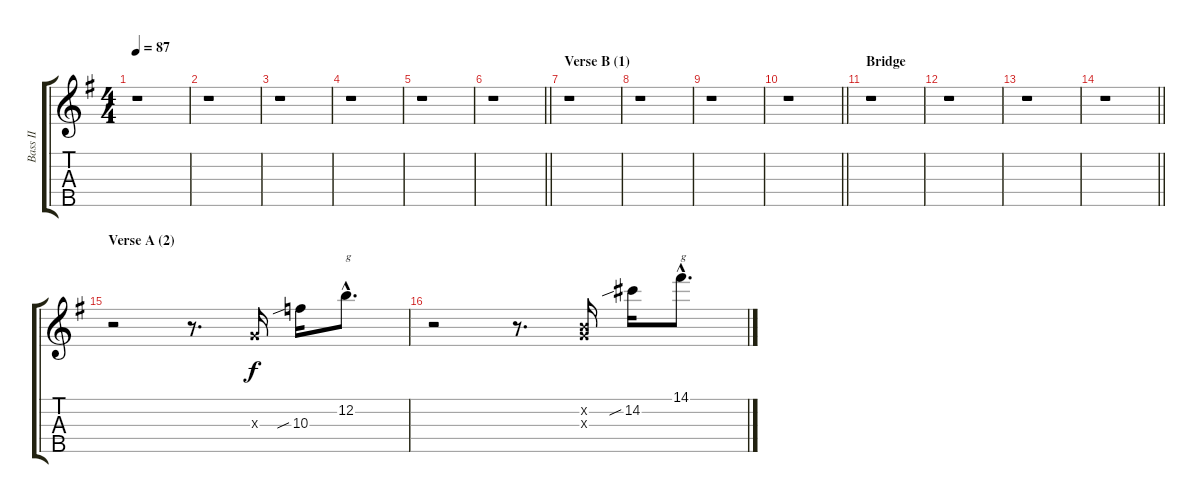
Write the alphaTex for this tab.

\track ("Bass II" "Bass II") {instrument electricbassfinger}
\staff {score tabs}
\tuning (E4 B3 G3 D3 A2) {hide}
\ts (4 4)
\tempo 87
\clef g2
\ks g
r.1{dy f} |
r.1 |
r.1 |
r.1 |
r.1 |
\barLineRight lightlight
r.1 |
\section ("" "Verse B (1)")
r.1 |
r.1 |
r.1 |
\barLineRight lightlight
r.1 |
\section ("" "Bridge")
r.1 |
r.1 |
r.1 |
\barLineRight lightlight
r.1 |
\section ("" "Verse A (2)")
r.2 r.8{d} 0.3{x}.16 10.3{sib}.16 12.2{hac}.8{d txt "g"} |
r.2 r.8{d} (0.2{x} 0.3{x}).16 14.2{sib}.16 14.1{hac}.8{d txt "g"}
